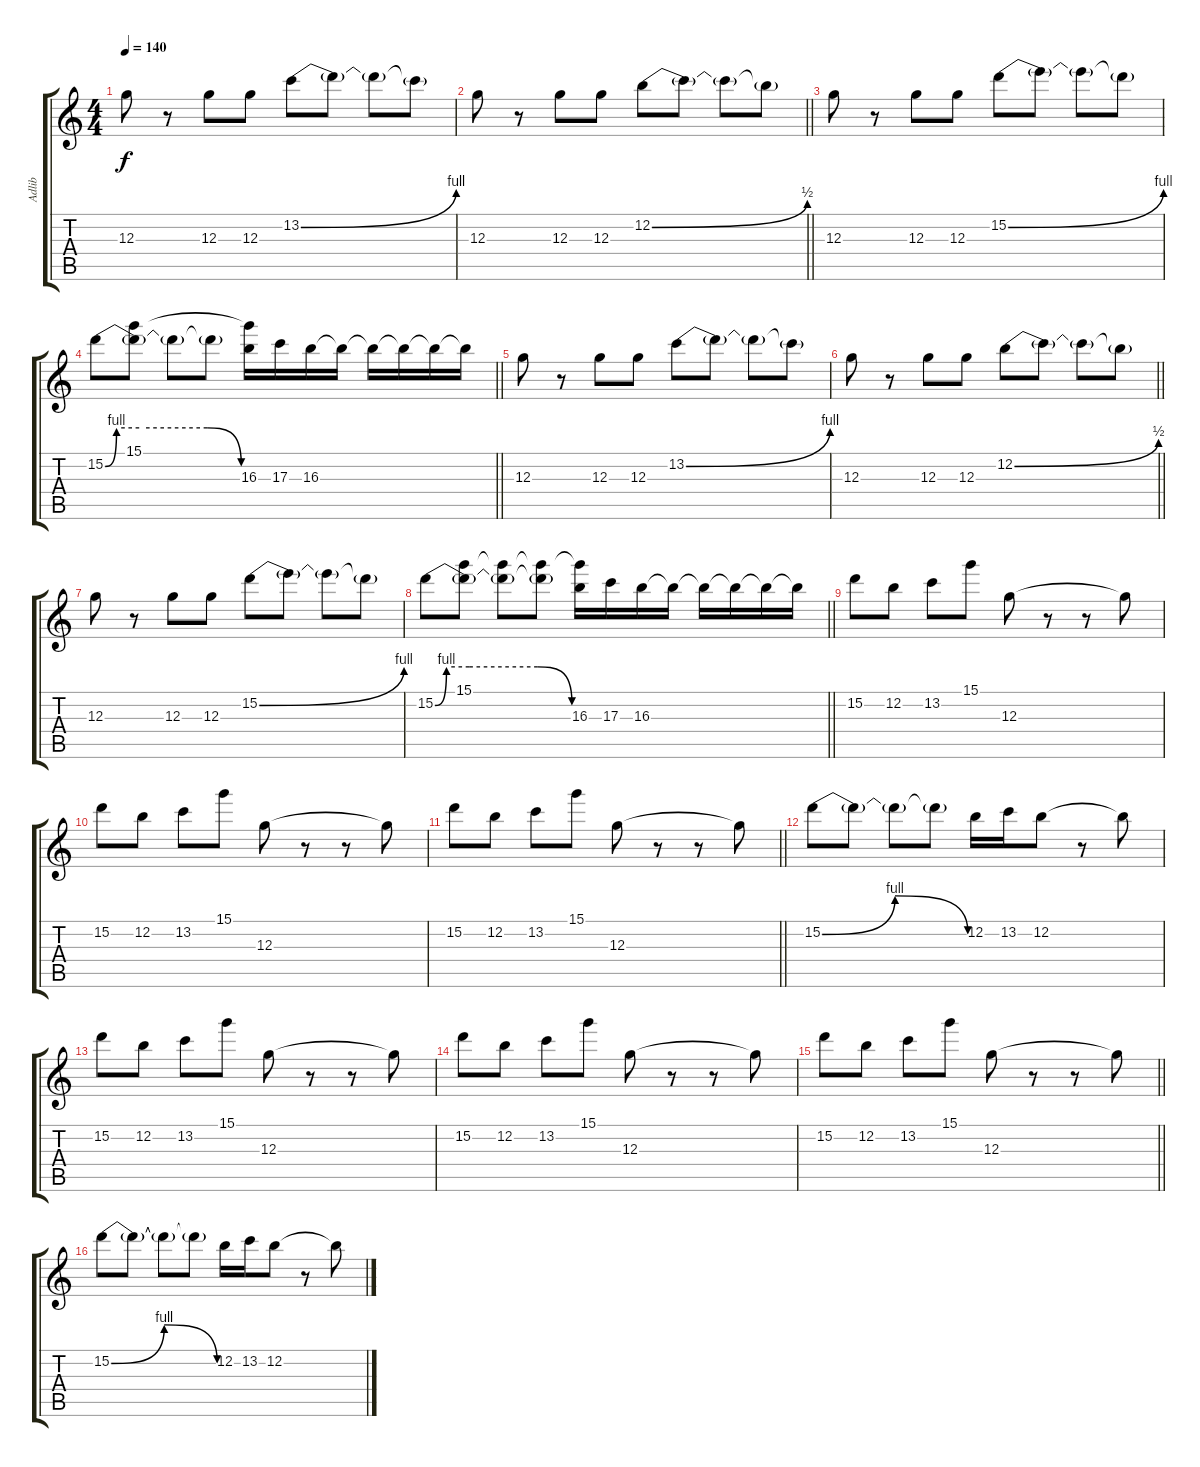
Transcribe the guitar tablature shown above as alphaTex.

\track ("Adlib" "Adlib") {instrument distortionguitar}
\staff {score tabs}
\tuning (E4 B3 G3 D3 A2 E2) {hide}
\ts (4 4)
\section ("" "")
\tempo 140
\clef g2
\ks c
12.3.8{dy f} r.8 12.3.8 12.3.8 13.2{be (bend 0 0 60 4)}.8 13.2{t}.8 13.2{t}.8 13.2{t}.8 |
\barLineRight lightlight
12.3.8 r.8 12.3.8 12.3.8 12.2{be (bend 0 0 60 2)}.8 12.2{t}.8 12.2{t}.8 12.2{t}.8 |
12.3.8 r.8 12.3.8 12.3.8 15.2{be (bend 0 0 60 4)}.8 15.2{t}.8 15.2{t}.8 15.2{t}.8 |
\barLineRight lightlight
15.2{be (custom 0 0 5 4 15 4 45 4 60 0)}.8 (15.1 15.2{t}).8 15.2{t}.8 15.2{t}.8 (15.1{t} 16.3).16 17.3.16 16.3.16 16.3{t}.16 16.3{t}.16 16.3{t}.16 16.3{t}.16 16.3{t}.16 |
12.3.8 r.8 12.3.8 12.3.8 13.2{be (bend 0 0 60 4)}.8 13.2{t}.8 13.2{t}.8 13.2{t}.8 |
\barLineRight lightlight
12.3.8 r.8 12.3.8 12.3.8 12.2{be (bend 0 0 60 2)}.8 12.2{t}.8 12.2{t}.8 12.2{t}.8 |
12.3.8 r.8 12.3.8 12.3.8 15.2{be (bend 0 0 60 4)}.8 15.2{t}.8 15.2{t}.8 15.2{t}.8 |
\barLineRight lightlight
15.2{be (custom 0 0 5 4 15 4 45 4 60 0)}.8 (15.1 15.2{t}).8 (15.1{t} 15.2{t}).8 (15.1{t} 15.2{t}).8 (15.1{t} 16.3).16 17.3.16 16.3.16 16.3{t}.16 16.3{t}.16 16.3{t}.16 16.3{t}.16 16.3{t}.16 |
15.2.8 12.2.8 13.2.8 15.1.8 12.3.8 r.8 r.8 12.3{t}.8 |
15.2.8 12.2.8 13.2.8 15.1.8 12.3.8 r.8 r.8 12.3{t}.8 |
\barLineRight lightlight
15.2.8 12.2.8 13.2.8 15.1.8 12.3.8 r.8 r.8 12.3{t}.8 |
15.2{be (bendrelease 0 0 15 4 45 4 60 0)}.8 15.2{t}.8 15.2{t}.8 15.2{t}.8 12.2.16 13.2.16 12.2.8 r.8 12.2{t}.8 |
15.2.8 12.2.8 13.2.8 15.1.8 12.3.8 r.8 r.8 12.3{t}.8 |
15.2.8 12.2.8 13.2.8 15.1.8 12.3.8 r.8 r.8 12.3{t}.8 |
\barLineRight lightlight
15.2.8 12.2.8 13.2.8 15.1.8 12.3.8 r.8 r.8 12.3{t}.8 |
15.2{be (bendrelease 0 0 15 4 45 4 60 0)}.8 15.2{t}.8 15.2{t}.8 15.2{t}.8 12.2.16 13.2.16 12.2.8 r.8 12.2{t}.8
